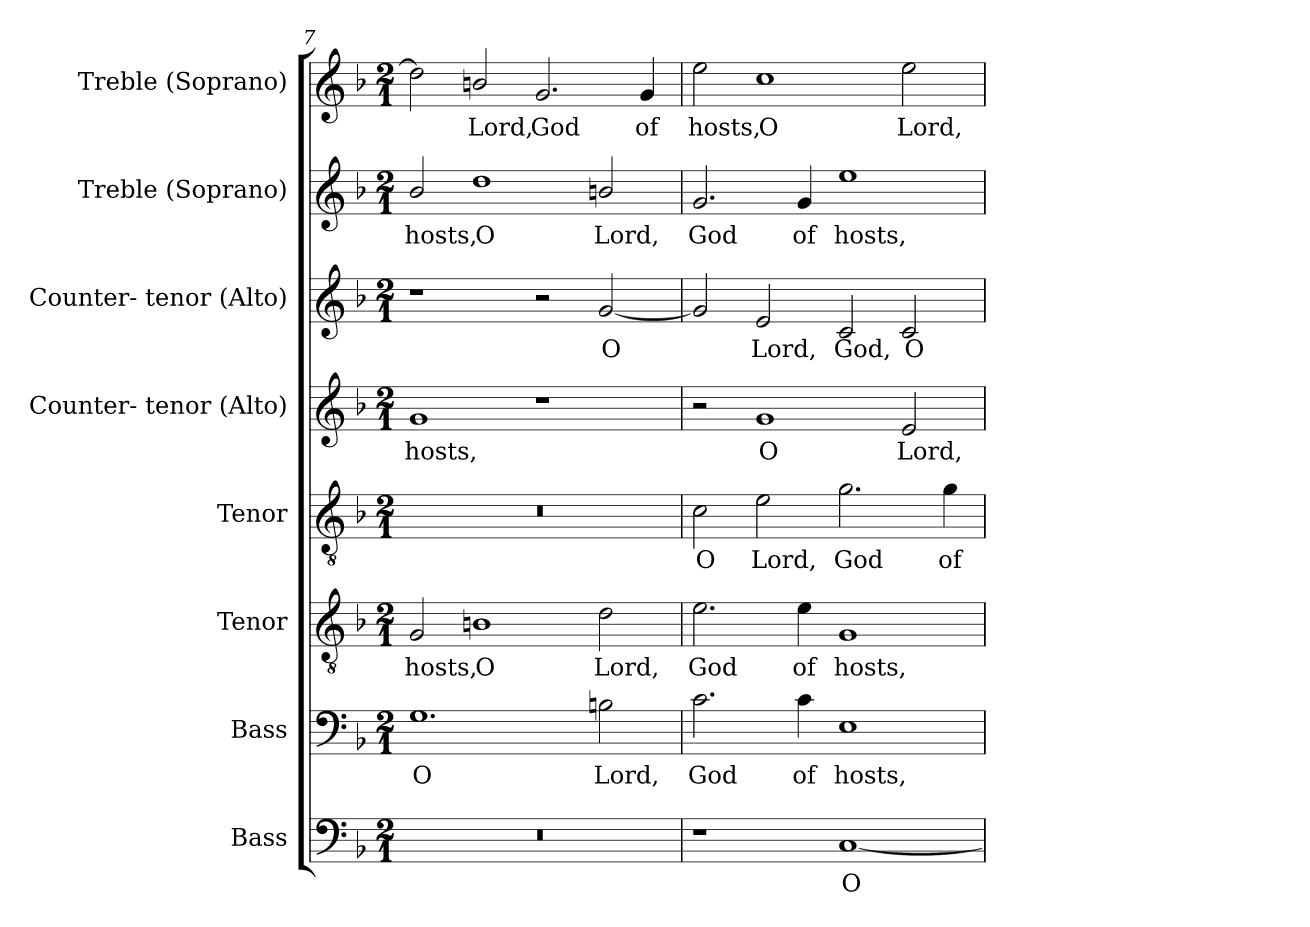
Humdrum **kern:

**kern	**text	**kern	**text	**kern	**text	**kern	**text	**kern	**text	**kern	**text	**kern	**text	**kern	**text
*part8	*part8	*part7	*part7	*part6	*part6	*part5	*part5	*part4	*part4	*part3	*part3	*part2	*part2	*part1	*part1
*staff8	*staff8	*staff7	*staff7	*staff6	*staff6	*staff5	*staff5	*staff4	*staff4	*staff3	*staff3	*staff2	*staff2	*staff1	*staff1
*I"Bass	*	*I"Bass	*	*I"Tenor	*	*I"Tenor	*	*I"Counter- tenor (Alto)	*	*I"Counter- tenor (Alto)	*	*I"Treble (Soprano)	*	*I"Treble (Soprano)	*
*I'B.	*	*I'B.	*	*I'T.	*	*I'T.	*	*I'A.	*	*I'A.	*	*I'S.	*	*I'S.	*
*clefF4	*	*clefF4	*	*clefGv2	*	*clefGv2	*	*clefG2	*	*clefG2	*	*clefG2	*	*clefG2	*
*	*	*	*	*ITrd7c12	*	*ITrd7c12	*	*	*	*	*	*	*	*	*
*k[b-]	*	*k[b-]	*	*k[b-]	*	*k[b-]	*	*k[b-]	*	*k[b-]	*	*k[b-]	*	*k[b-]	*
*F:	*	*F:	*	*F:	*	*F:	*	*F:	*	*F:	*	*F:	*	*F:	*
*M2/1	*	*M2/1	*	*M2/1	*	*M2/1	*	*M2/1	*	*M2/1	*	*M2/1	*	*M2/1	*
=7	=7	=7	=7	=7	=7	=7	=7	=7	=7	=7	=7	=7	=7	=7	=7
!LO:N:vis=1	!	!	!	!	!	!	!	!	!	!	!	!	!	!	!
!	!	!	!LO:LY:b:color=#000000	!	!	!	!	!	!	!	!	!	!	!	!
!	!	!	!	!	!LO:LY:b:color=#000000	!LO:N:vis=1	!	!	!	!	!	!	!	!	!
!	!	!	!	!	!	!	!	!	!LO:LY:b:color=#000000	!	!	!	!	!	!
!	!	!	!	!	!	!	!	!	!	!	!	!	!LO:LY:b:color=#000000	!	!
0r	.	1.Gi	O	2GGi/	hosts,	0r	.	1gi	hosts,	1r	.	2b-i/	hosts,	2ddi\]	.
!	!	!	!	!	!LO:LY:b:color=#000000	!	!	!	!	!	!	!	!	!	!
!	!	!	!	!	!	!	!	!	!	!	!	!	!LO:LY:b:color=#000000	!	!
!	!	!	!	!	!	!	!	!	!	!	!	!	!	!	!LO:LY:b:color=#000000
.	.	.	.	1BBni	O	.	.	.	.	.	.	1ddi	O	2bni/	Lord,
!	!	!	!	!	!	!	!	!	!	!	!	!	!	!	!LO:LY:b:color=#000000
.	.	.	.	.	.	.	.	1r	.	2r	.	.	.	2.gi/	God
!	!	!	!LO:LY:b:color=#000000	!	!	!	!	!	!	!	!	!	!	!	!
!	!	!	!	!	!LO:LY:b:color=#000000	!	!	!	!	!	!	!	!	!	!
!	!	!	!	!	!	!	!	!	!	!	!LO:LY:b:color=#000000	!	!	!	!
!	!	!	!	!	!	!	!	!	!	!	!	!	!LO:LY:b:color=#000000	!	!
.	.	2Bni\	Lord,	2Di\	Lord,	.	.	.	.	[2gi/	O	2bni/	Lord,	.	.
!	!	!	!	!	!	!	!	!	!	!	!	!	!	!	!LO:LY:b:color=#000000
.	.	.	.	.	.	.	.	.	.	.	.	.	.	4gi/	of
=8	=8	=8	=8	=8	=8	=8	=8	=8	=8	=8	=8	=8	=8	=8	=8
!	!	!	!LO:LY:b:color=#000000	!	!	!	!	!	!	!	!	!	!	!	!
!	!	!	!	!	!LO:LY:b:color=#000000	!	!	!	!	!	!	!	!	!	!
!	!	!	!	!	!	!	!LO:LY:b:color=#000000	!	!	!	!	!	!	!	!
!	!	!	!	!	!	!	!	!	!	!	!	!	!LO:LY:b:color=#000000	!	!
!	!	!	!	!	!	!	!	!	!	!	!	!	!	!	!LO:LY:b:color=#000000
1r	.	2.ci\	God	2.Ei\	God	2Ci\	O	2r	.	2gi/]	.	2.gi/	God	2eei\	hosts,
!	!	!	!	!	!	!	!LO:LY:b:color=#000000	!	!	!	!	!	!	!	!
!	!	!	!	!	!	!	!	!	!LO:LY:b:color=#000000	!	!	!	!	!	!
!	!	!	!	!	!	!	!	!	!	!	!LO:LY:b:color=#000000	!	!	!	!
!	!	!	!	!	!	!	!	!	!	!	!	!	!	!	!LO:LY:b:color=#000000
.	.	.	.	.	.	2Ei\	Lord,	1gi	O	2ei/	Lord,	.	.	1cci	O
!	!	!	!LO:LY:b:color=#000000	!	!	!	!	!	!	!	!	!	!	!	!
!	!	!	!	!	!LO:LY:b:color=#000000	!	!	!	!	!	!	!	!	!	!
!	!	!	!	!	!	!	!	!	!	!	!	!	!LO:LY:b:color=#000000	!	!
.	.	4ci\	of	4Ei\	of	.	.	.	.	.	.	4gi/	of	.	.
!	!LO:LY:b:color=#000000	!	!	!	!	!	!	!	!	!	!	!	!	!	!
!	!	!	!LO:LY:b:color=#000000	!	!	!	!	!	!	!	!	!	!	!	!
!	!	!	!	!	!LO:LY:b:color=#000000	!	!	!	!	!	!	!	!	!	!
!	!	!	!	!	!	!	!LO:LY:b:color=#000000	!	!	!	!	!	!	!	!
!	!	!	!	!	!	!	!	!	!	!	!LO:LY:b:color=#000000	!	!	!	!
!	!	!	!	!	!	!	!	!	!	!	!	!	!LO:LY:b:color=#000000	!	!
[1Ci	O	1Ei	hosts,	1GGi	hosts,	2.Gi\	God	.	.	2ci/	God,	1eei	hosts,	.	.
!	!	!	!	!	!	!	!	!	!LO:LY:b:color=#000000	!	!	!	!	!	!
!	!	!	!	!	!	!	!	!	!	!	!LO:LY:b:color=#000000	!	!	!	!
!	!	!	!	!	!	!	!	!	!	!	!	!	!	!	!LO:LY:b:color=#000000
.	.	.	.	.	.	.	.	2ei/	Lord,	2ci/	O	.	.	2eei\	Lord,
!	!	!	!	!	!	!	!LO:LY:b:color=#000000	!	!	!	!	!	!	!	!
.	.	.	.	.	.	4Gi\	of	.	.	.	.	.	.	.	.
=	=	=	=	=	=	=	=	=	=	=	=	=	=	=	=
*-	*-	*-	*-	*-	*-	*-	*-	*-	*-	*-	*-	*-	*-	*-	*-
